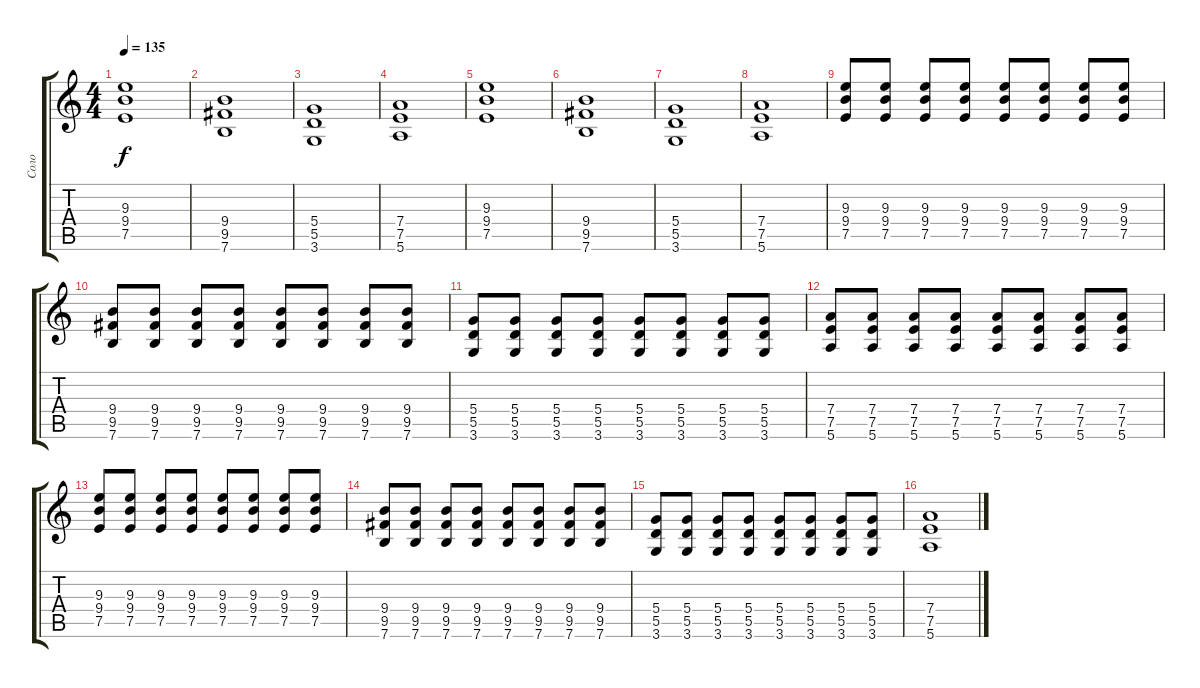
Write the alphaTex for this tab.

\track ("Соло" "Соло") {instrument acousticguitarsteel}
\staff {score tabs}
\tuning (E4 B3 G3 D3 A2 E2) {hide}
\ts (4 4)
\tempo 135
\clef g2
\ks c
(9.3 9.4 7.5).1{dy f} |
(9.4 9.5 7.6).1 |
(5.4 5.5 3.6).1 |
(7.4 7.5 5.6).1 |
(9.3 9.4 7.5).1 |
(9.4 9.5 7.6).1 |
(5.4 5.5 3.6).1 |
(7.4 7.5 5.6).1 |
(9.3 9.4 7.5).8 (9.3 9.4 7.5).8 (9.3 9.4 7.5).8 (9.3 9.4 7.5).8 (9.3 9.4 7.5).8 (9.3 9.4 7.5).8 (9.3 9.4 7.5).8 (9.3 9.4 7.5).8 |
(9.4 9.5 7.6).8 (9.4 9.5 7.6).8 (9.4 9.5 7.6).8 (9.4 9.5 7.6).8 (9.4 9.5 7.6).8 (9.4 9.5 7.6).8 (9.4 9.5 7.6).8 (9.4 9.5 7.6).8 |
(5.4 5.5 3.6).8 (5.4 5.5 3.6).8 (5.4 5.5 3.6).8 (5.4 5.5 3.6).8 (5.4 5.5 3.6).8 (5.4 5.5 3.6).8 (5.4 5.5 3.6).8 (5.4 5.5 3.6).8 |
(7.4 7.5 5.6).8 (7.4 7.5 5.6).8 (7.4 7.5 5.6).8 (7.4 7.5 5.6).8 (7.4 7.5 5.6).8 (7.4 7.5 5.6).8 (7.4 7.5 5.6).8 (7.4 7.5 5.6).8 |
(9.3 9.4 7.5).8 (9.3 9.4 7.5).8 (9.3 9.4 7.5).8 (9.3 9.4 7.5).8 (9.3 9.4 7.5).8 (9.3 9.4 7.5).8 (9.3 9.4 7.5).8 (9.3 9.4 7.5).8 |
(9.4 9.5 7.6).8 (9.4 9.5 7.6).8 (9.4 9.5 7.6).8 (9.4 9.5 7.6).8 (9.4 9.5 7.6).8 (9.4 9.5 7.6).8 (9.4 9.5 7.6).8 (9.4 9.5 7.6).8 |
(5.4 5.5 3.6).8 (5.4 5.5 3.6).8 (5.4 5.5 3.6).8 (5.4 5.5 3.6).8 (5.4 5.5 3.6).8 (5.4 5.5 3.6).8 (5.4 5.5 3.6).8 (5.4 5.5 3.6).8 |
(7.4 7.5 5.6).1
